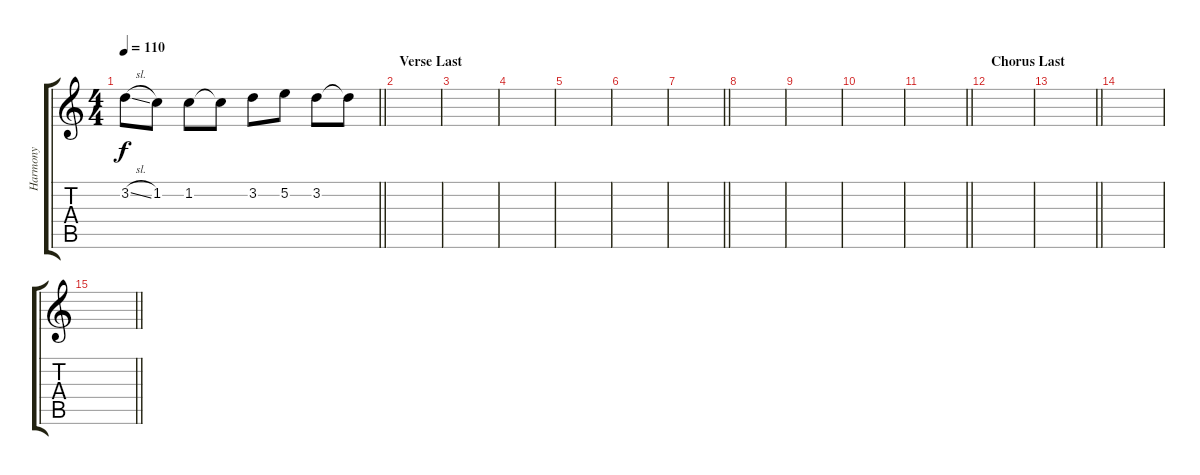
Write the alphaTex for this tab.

\track ("Harmony" "Harmony") {instrument overdrivenguitar}
\staff {score tabs}
\tuning (E4 B3 G3 D3 A2 E2) {hide}
\ts (4 4)
\tempo 110
\clef g2
\barLineRight lightlight
\ks c
3.2{sl}.8{dy f} 1.2.8 1.2.8 1.2{t}.8 3.2.8 5.2.8 3.2.8 3.2{t}.8 |
\section ("" "Verse Last")
|
|
|
|
|
\barLineRight lightlight
|
|
|
|
\barLineRight lightlight
|
\section ("" "Chorus Last")
|
\barLineRight lightlight
|
|
\barLineRight lightlight
